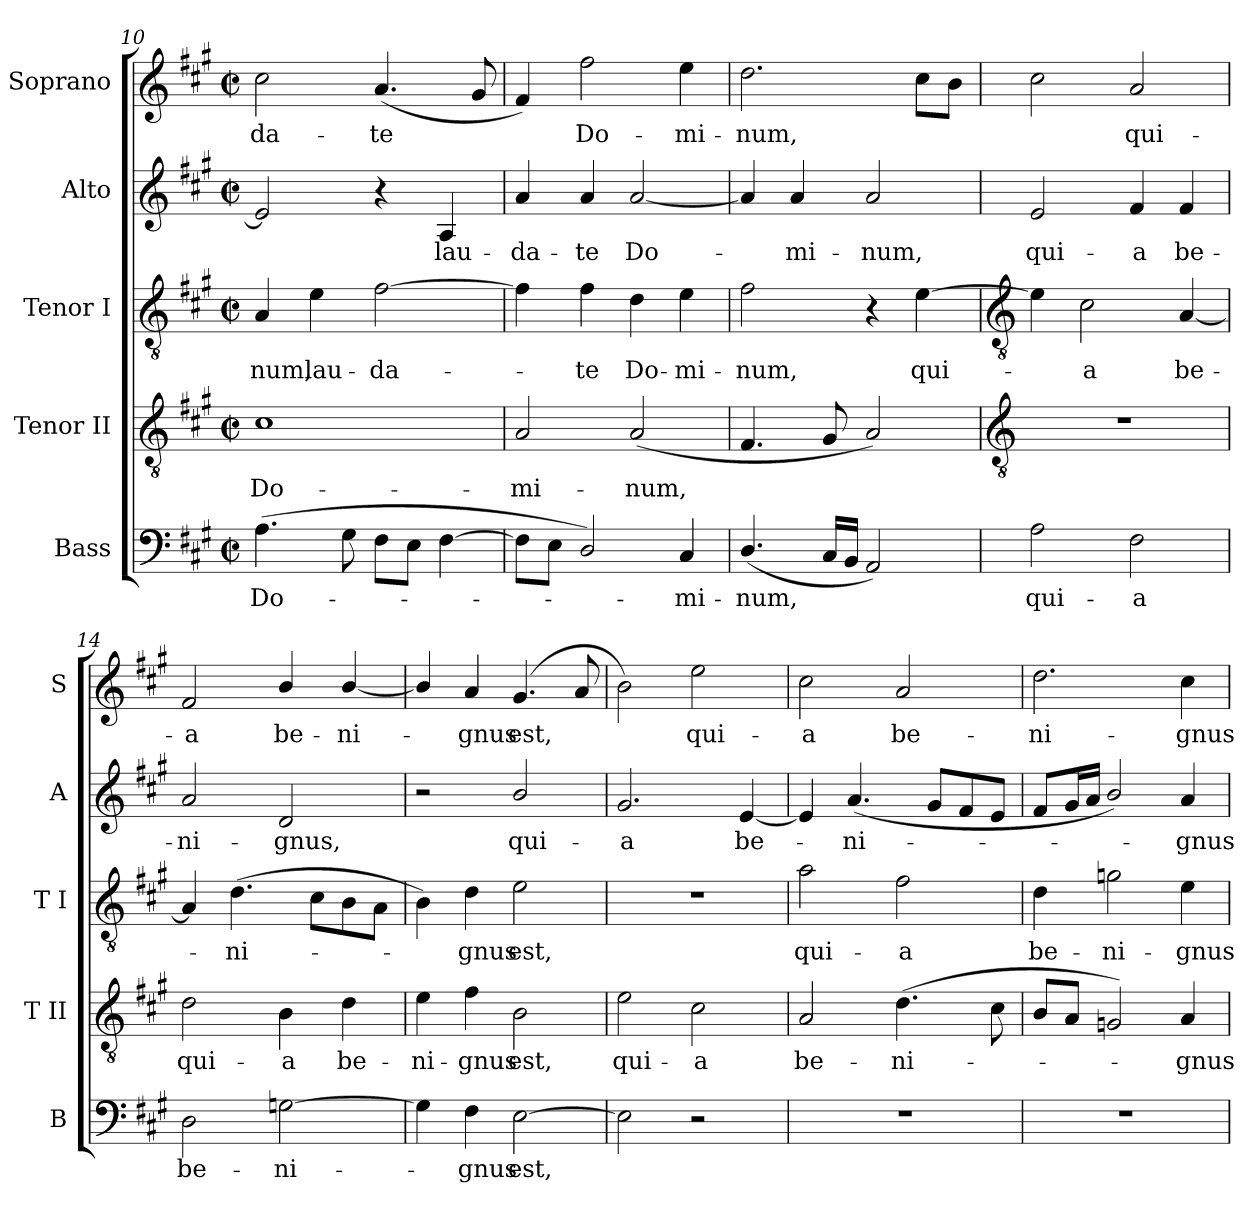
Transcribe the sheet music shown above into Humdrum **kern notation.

**kern	**text	**kern	**text	**kern	**text	**kern	**text	**kern	**text
*part5	*part5	*part4	*part4	*part3	*part3	*part2	*part2	*part1	*part1
*staff5	*staff5	*staff4	*staff4	*staff3	*staff3	*staff2	*staff2	*staff1	*staff1
*I"Bass	*	*I"Tenor II	*	*I"Tenor I	*	*I"Alto	*	*I"Soprano	*
*I'B	*	*I'T II	*	*I'T I	*	*I'A	*	*I'S	*
*clefF4	*	*clefGv2	*	*clefGv2	*	*clefG2	*	*clefG2	*
*k[f#c#g#]	*	*k[f#c#g#]	*	*k[f#c#g#]	*	*k[f#c#g#]	*	*k[f#c#g#]	*
*A:	*	*A:	*	*A:	*	*A:	*	*A:	*
*M2/2	*	*M2/2	*	*M2/2	*	*M2/2	*	*M2/2	*
*met(c|)	*	*met(c|)	*	*met(c|)	*	*met(c|)	*	*met(c|)	*
=10	=10	=10	=10	=10	=10	=10	=10	=10	=10
!	!LO:LY:b	!	!LO:LY:b	!	!LO:LY:b	!	!	!	!LO:LY:b
(>4.A	Do-	1c#	Do-	4A	-num,	2e]	.	2cc#	-da-
!	!	!	!	!	!LO:LY:b	!	!	!	!
.	.	.	.	4e	lau-	.	.	.	.
8G#	.	.	.	.	.	.	.	.	.
!	!	!	!	!	!LO:LY:b	!	!	!	!LO:LY:b
8F#L	.	.	.	[2f#	-da-	4r	.	(<4.a	-te
8EJ	.	.	.	.	.	.	.	.	.
!	!	!	!	!	!	!	!LO:LY:b	!	!
[4F#	.	.	.	.	.	4A	lau-	.	.
.	.	.	.	.	.	.	.	8g#	.
=11	=11	=11	=11	=11	=11	=11	=11	=11	=11
!	!	!	!LO:LY:b	!	!	!	!LO:LY:b	!	!
8F#L]	.	2A	-mi-	4f#]	.	4a	-da-	4f#)	.
8EJ	.	.	.	.	.	.	.	.	.
!	!	!	!	!	!LO:LY:b	!	!LO:LY:b	!	!LO:LY:b
2D/)	.	.	.	4f#	te	4a	-te	2ff#	Do-
!	!	!	!LO:LY:b	!	!LO:LY:b	!	!LO:LY:b	!	!
.	.	(<2A	-num,	4d	Do-	[2a	Do-	.	.
!	!LO:LY:b	!	!	!	!LO:LY:b	!	!	!	!LO:LY:b
4C#	mi-	.	.	4e	-mi-	.	.	4ee	-mi-
=12	=12	=12	=12	=12	=12	=12	=12	=12	=12
!	!LO:LY:b	!	!	!	!LO:LY:b	!	!	!	!LO:LY:b
(<4.D/	-num,	4.F#	.	2f#	-num,	4a]	.	2.dd	-num,
!	!	!	!	!	!	!	!LO:LY:b	!	!
.	.	.	.	.	.	4a	mi-	.	.
16C#LL	.	8G#	.	.	.	.	.	.	.
16BBJJ	.	.	.	.	.	.	.	.	.
!	!	!	!	!	!	!	!LO:LY:b	!	!
2AA)	.	2A)	.	4r	.	2a	-num,	.	.
!	!	!	!	!	!LO:LY:b	!	!	!	!
.	.	.	.	[4e	qui-	.	.	8cc#L	.
.	.	.	.	.	.	.	.	8bJ	.
!!LO:LB:g=z
=13	=13	=13	=13	=13	=13	=13	=13	=13	=13
*	*	*clefGv2	*	*clefGv2	*	*	*	*	*
!	!LO:LY:b	!	!	!	!	!	!LO:LY:b	!	!
2A	qui-	1r	.	4e]	.	2e	qui-	2cc#	.
!	!	!	!	!	!LO:LY:b	!	!	!	!
.	.	.	.	2c#	a	.	.	.	.
!	!LO:LY:b	!	!	!	!	!	!LO:LY:b	!	!LO:LY:b
2F#	-a	.	.	.	.	4f#	-a	2a	qui-
!	!	!	!	!	!LO:LY:b	!	!LO:LY:b	!	!
.	.	.	.	[4A	be-	4f#	be-	.	.
=14	=14	=14	=14	=14	=14	=14	=14	=14	=14
!	!LO:LY:b	!	!LO:LY:b	!	!	!	!LO:LY:b	!	!LO:LY:b
2D	be-	2d	qui-	4A]	.	2a	-ni-	2f#	-a
!	!	!	!	!	!LO:LY:b	!	!	!	!
.	.	.	.	(>4.d	ni-	.	.	.	.
!	!LO:LY:b	!	!LO:LY:b	!	!	!	!LO:LY:b	!	!LO:LY:b
[2Gn	-ni-	4B	-a	.	.	2d	-gnus,	4b/	be-
.	.	.	.	8c#L	.	.	.	.	.
!	!	!	!LO:LY:b	!	!	!	!	!	!LO:LY:b
.	.	4d	be-	8B	.	.	.	[4b/	-ni-
.	.	.	.	8AJ	.	.	.	.	.
=15	=15	=15	=15	=15	=15	=15	=15	=15	=15
!	!	!	!LO:LY:b	!	!	!	!	!	!
4G]	.	4e	-ni-	4B)	.	2r	.	4b/]	.
!	!LO:LY:b	!	!LO:LY:b	!	!LO:LY:b	!	!	!	!LO:LY:b
4F#	gnus	4f#	-gnus	4d	gnus	.	.	4a	gnus
!	!LO:LY:b	!	!LO:LY:b	!	!LO:LY:b	!	!LO:LY:b	!	!LO:LY:b
[2E	est,	2B	est,	2e	est,	2b/	qui-	(<4.g#	est,
.	.	.	.	.	.	.	.	8a	.
=16	=16	=16	=16	=16	=16	=16	=16	=16	=16
!	!	!	!LO:LY:b	!	!	!	!LO:LY:b	!	!
2E]	.	2e	qui-	1r	.	2.g#	-a	2b)	.
!	!	!	!LO:LY:b	!	!	!	!	!	!LO:LY:b
2r	.	2c#	-a	.	.	.	.	2ee	qui-
!	!	!	!	!	!	!	!LO:LY:b	!	!
.	.	.	.	.	.	[4e	be-	.	.
=17	=17	=17	=17	=17	=17	=17	=17	=17	=17
!	!	!	!LO:LY:b	!	!LO:LY:b	!	!	!	!LO:LY:b
1r	.	2A	be-	2a	qui-	4e]	.	2cc#	-a
!	!	!	!	!	!	!	!LO:LY:b	!	!
.	.	.	.	.	.	(<4.a	ni-	.	.
!	!	!	!LO:LY:b	!	!LO:LY:b	!	!	!	!LO:LY:b
.	.	(<4.d	-ni-	2f#	-a	.	.	2a	be-
.	.	.	.	.	.	8g#L	.	.	.
.	.	.	.	.	.	8f#	.	.	.
.	.	8c#	.	.	.	8eJ	.	.	.
=18	=18	=18	=18	=18	=18	=18	=18	=18	=18
!	!	!	!	!	!LO:LY:b	!	!	!	!LO:LY:b
1r	.	8BL	.	4d	be-	8f#L	.	2.dd	-ni-
.	.	8AJ	.	.	.	16g#L	.	.	.
.	.	.	.	.	.	16aJJ	.	.	.
!	!	!	!	!	!LO:LY:b	!	!	!	!
.	.	2Gn)	.	2gn	-ni-	2b/)	.	.	.
!	!	!	!LO:LY:b	!	!LO:LY:b	!	!LO:LY:b	!	!LO:LY:b
.	.	4A	gnus	4e	-gnus	4a	gnus	4cc#	-gnus
=	=	=	=	=	=	=	=	=	=
*-	*-	*-	*-	*-	*-	*-	*-	*-	*-
